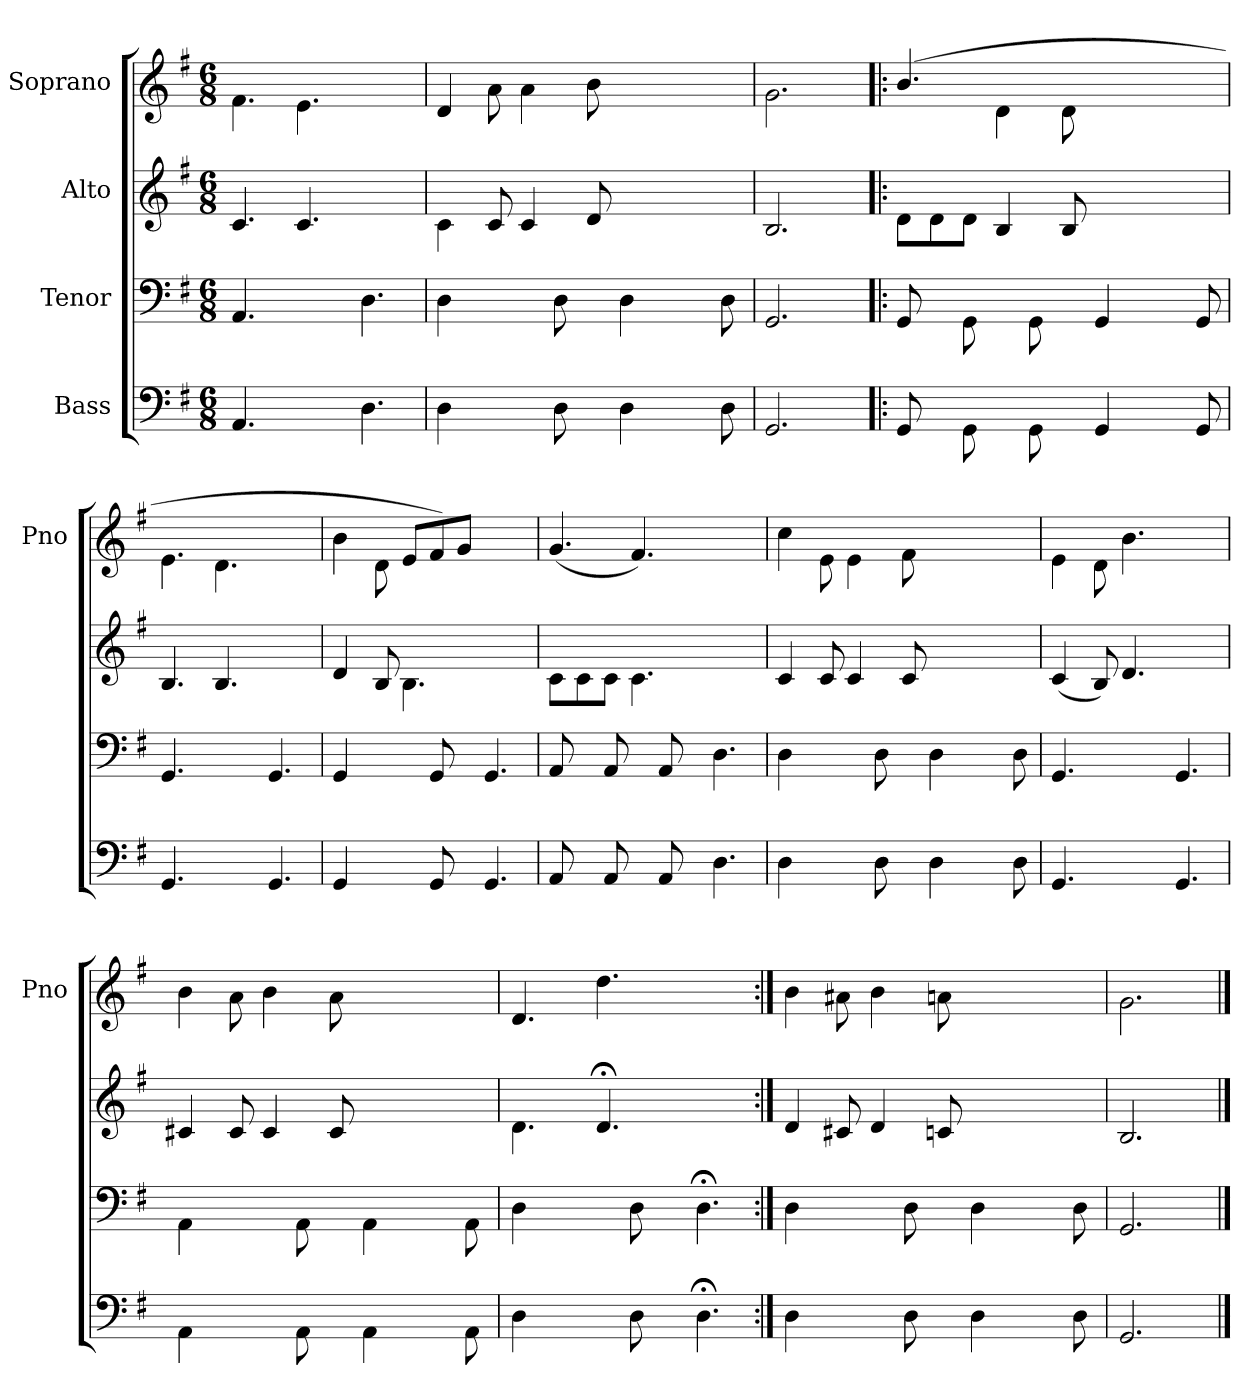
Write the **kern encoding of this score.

**kern	**kern	**kern	**kern
*part4	*part3	*part2	*part1
*staff4	*staff3	*staff2	*staff1
*I"Bass	*I"Tenor	*I"Alto	*I"Soprano
*	*	*	*I'Pno
*clefF4	*clefF4	*clefG2	*clefG2
*k[f#]	*k[f#]	*k[f#]	*k[f#]
*G:	*G:	*G:	*G:
*M6/8	*M6/8	*M6/8	*M6/8
=	=	=	=
4.AA/	4.AA/	4.c/	4.f#\
4.ryy	4.ryy	4.c/	4.e\
4.D\	4.D\	4.ryy	4.ryy
=	=	=	=
4D\	4D\	4c\	4d/
4ryy	4ryy	8c/	8a\
.	.	4c/	4a\
8D\	8D\	.	.
8ryy	8ryy	8d/	8b\
4D\	4D\	2ryy	2ryy
4ryy	4ryy	.	.
8D\	8D\	8ryy	8ryy
=	=	=	=
2.GG/	2.GG/	2.B/	2.g\
=!|:	=!|:	=!|:	=!|:
8GG/	8GG/	8d\L	(>4.b/
8ryy	8ryy	8d\	.
8GG\	8GG\	8d\J	.
8ryy	8ryy	4B/)	4d\
8GG\	8GG\	.	.
8ryy	8ryy	8B/	8d\
4GG/	4GG/	2ryy	2ryy
4ryy	4ryy	.	.
8GG/	8GG/	8ryy	8ryy
=	=	=	=
4.GG/	4.GG/	4.B/	4.e\
4.ryy	4.ryy	4.B/	4.d\
4.GG/	4.GG/	4.ryy	4.ryy
=	=	=	=
4GG/	4GG/	4d/	4b\
4ryy	4ryy	8B/	8d\
.	.	4.B\	8e/L
8GG/	8GG/	.	8f#/)
8ryy	8ryy	.	8g/J
4.GG/	4.GG/	4.ryy	4.ryy
=	=	=	=
8AA/	8AA/	8c\L	(>4.g/
8ryy	8ryy	8c\	.
8AA/	8AA/	8c\J	.
8ryy	8ryy	4.c\	4.f#/)
8AA/	8AA/	.	.
8ryy	8ryy	.	.
4.D\	4.D\	4.ryy	4.ryy
=	=	=	=
4D\	4D\	4c/	4cc\
4ryy	4ryy	8c/	8e\
.	.	4c/	4e\
8D\	8D\	.	.
8ryy	8ryy	8c/	8f#\
4D\	4D\	2ryy	2ryy
4ryy	4ryy	.	.
8D\	8D\	8ryy	8ryy
=	=	=	=
4.GG/	4.GG/	(<4c/	4e\
.	.	8B/))	8d\
4.ryy	4.ryy	4.d/	4.b\
4.GG/	4.GG/	4.ryy	4.ryy
=	=	=	=
4AA\	4AA\	4c#X/	4b\
4ryy	4ryy	8c#/	8a\
.	.	4c#/	4b\
8AA\	8AA\	.	.
8ryy	8ryy	8c#/	8a\
4AA\	4AA\	2ryy	2ryy
4ryy	4ryy	.	.
8AA\	8AA\	8ryy	8ryy
=	=	=	=
4D\	4D\	4.d\	(>(>4.d/
4ryy	4ryy	.	.
.	.	((4.d;</	4.dd\
8D\	8D\	.	.
8ryy	8ryy	.	.
4.D;\	4.D;\	4.ryy	4.ryy
=:|!	=:|!	=:|!	=:|!
4D\	4D\	4d/	4b\
4ryy	4ryy	8c#X/	8a#X\
.	.	4d/	4b\
8D\	8D\	.	.
8ryy	8ryy	8cn/	8an\
4D\	4D\	2ryy	2ryy
4ryy	4ryy	.	.
8D\	8D\	8ryy	8ryy
=	=	=	=
2.GG/	2.GG/	2.B/	2.g\
==	==	==	==
*-	*-	*-	*-
